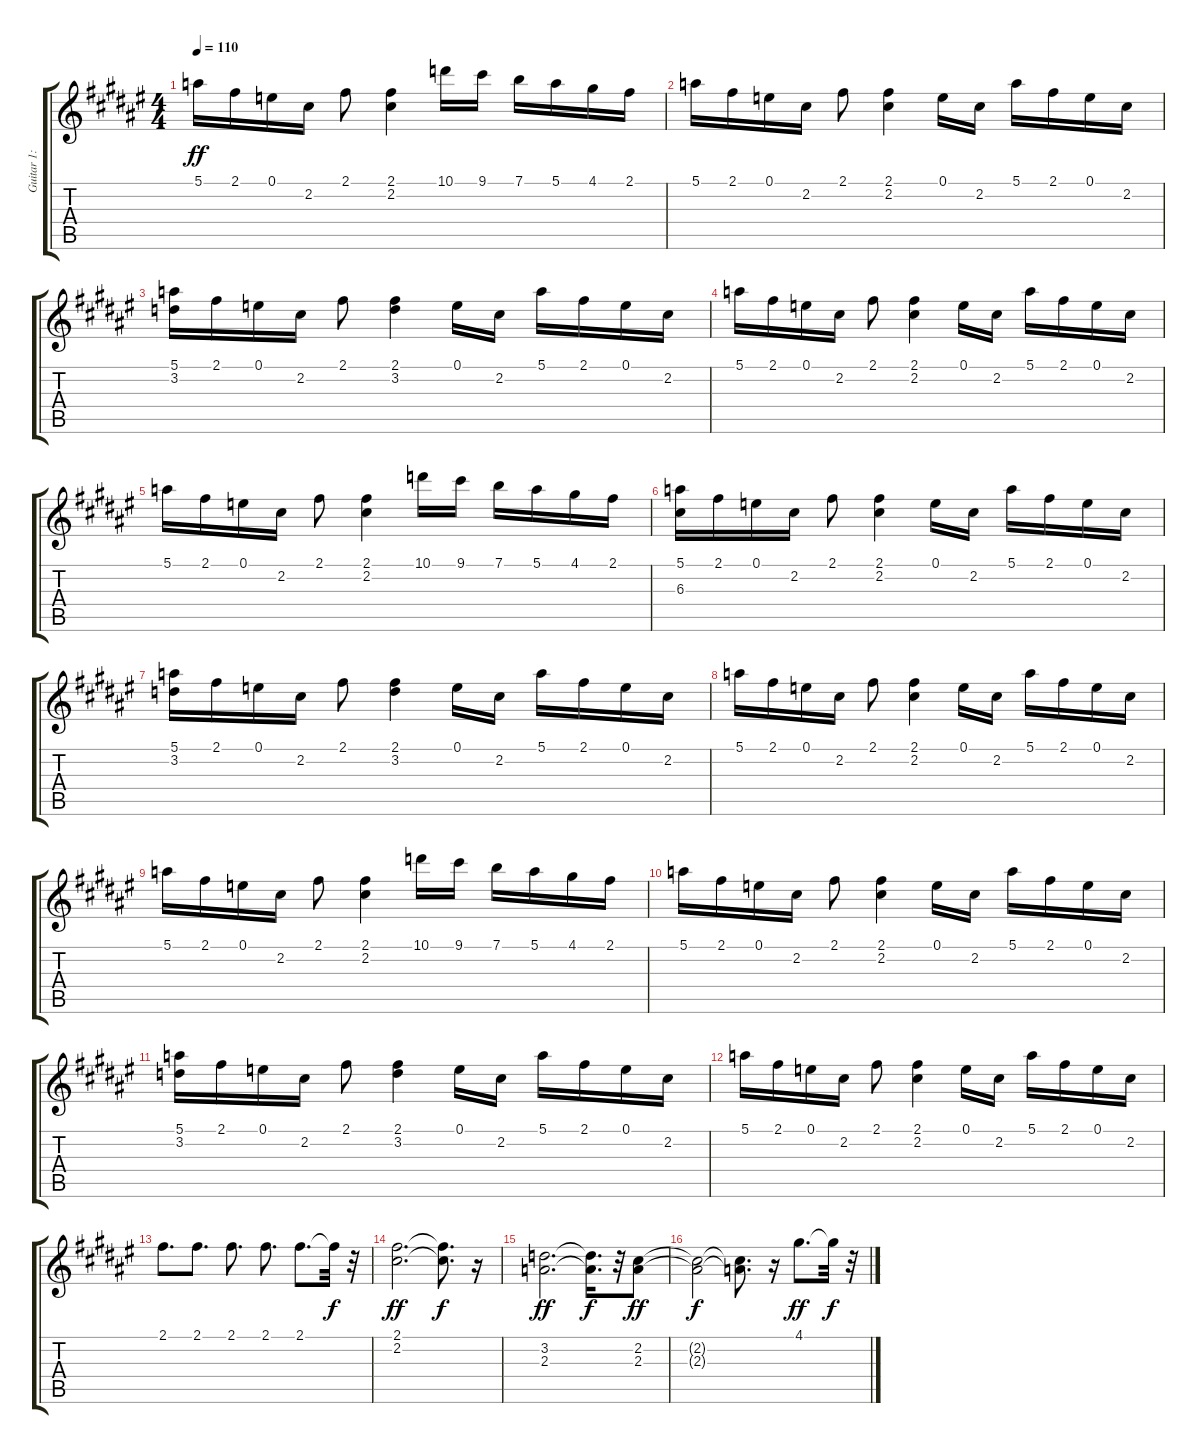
\track ("Guitar 1: Eddie Martinez" "Guitar 1: ") {instrument electricguitarjazz}
\staff {score tabs}
\tuning (E4 B3 G3 D3 A2 E2) {hide}
\ts (4 4)
\tempo 110
\clef g2
\ks f#
5.1.16{dy ff} 2.1.16 0.1.16 2.2.16 2.1.8 (2.1 2.2).4 10.1.16 9.1.16 7.1.16 5.1.16 4.1.16 2.1.16 |
5.1.16 2.1.16 0.1.16 2.2.16 2.1.8 (2.1 2.2).4 0.1.16 2.2.16 5.1.16 2.1.16 0.1.16 2.2.16 |
(5.1 3.2).16 2.1.16 0.1.16 2.2.16 2.1.8 (2.1 3.2).4 0.1.16 2.2.16 5.1.16 2.1.16 0.1.16 2.2.16 |
5.1.16 2.1.16 0.1.16 2.2.16 2.1.8 (2.1 2.2).4 0.1.16 2.2.16 5.1.16 2.1.16 0.1.16 2.2.16 |
5.1.16 2.1.16 0.1.16 2.2.16 2.1.8 (2.1 2.2).4 10.1.16 9.1.16 7.1.16 5.1.16 4.1.16 2.1.16 |
(5.1 6.3).16 2.1.16 0.1.16 2.2.16 2.1.8 (2.1 2.2).4 0.1.16 2.2.16 5.1.16 2.1.16 0.1.16 2.2.16 |
(5.1 3.2).16 2.1.16 0.1.16 2.2.16 2.1.8 (2.1 3.2).4 0.1.16 2.2.16 5.1.16 2.1.16 0.1.16 2.2.16 |
5.1.16 2.1.16 0.1.16 2.2.16 2.1.8 (2.1 2.2).4 0.1.16 2.2.16 5.1.16 2.1.16 0.1.16 2.2.16 |
5.1.16 2.1.16 0.1.16 2.2.16 2.1.8 (2.1 2.2).4 10.1.16 9.1.16 7.1.16 5.1.16 4.1.16 2.1.16 |
5.1.16 2.1.16 0.1.16 2.2.16 2.1.8 (2.1 2.2).4 0.1.16 2.2.16 5.1.16 2.1.16 0.1.16 2.2.16 |
(5.1 3.2).16 2.1.16 0.1.16 2.2.16 2.1.8 (2.1 3.2).4 0.1.16 2.2.16 5.1.16 2.1.16 0.1.16 2.2.16 |
5.1.16 2.1.16 0.1.16 2.2.16 2.1.8 (2.1 2.2).4 0.1.16 2.2.16 5.1.16 2.1.16 0.1.16 2.2.16 |
2.1.8{d} 2.1.8{d} 2.1.8{d} 2.1.8{d} 2.1.8{d} 2.1{t}.32{dy f} r.32 |
(2.1 2.2).2{d dy ff} (2.1{t} 2.2{t}).8{d dy f} r.16 |
(3.2 2.3).2{d dy ff} (3.2{t} 2.3{t}).16{d dy f} r.32 (2.2 2.3).8{dy ff} |
(2.2{t} 2.3{t}).2{dy f} (2.2{t} 2.3{t}).8{d} r.16 4.1.8{d dy ff} 4.1{t}.32{dy f} r.32
